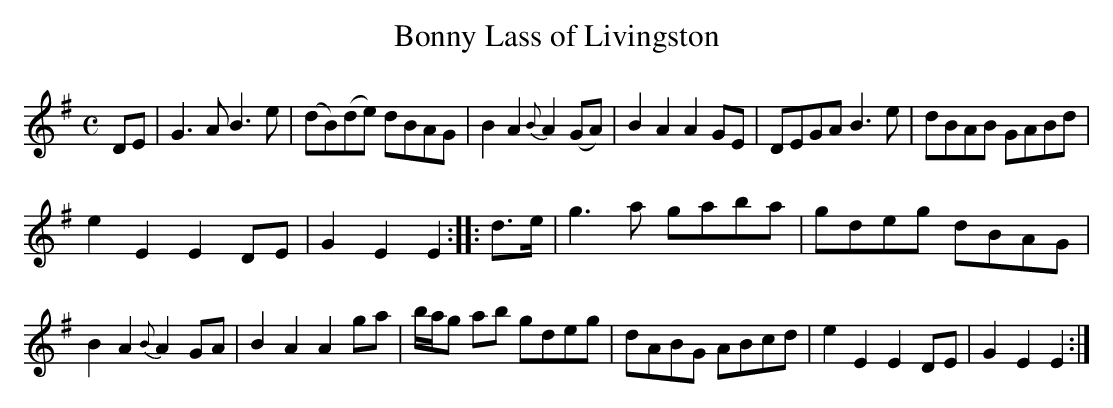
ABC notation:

X:1
T:Bonny Lass of Livingston
M:C
K:E minor
DE|\
G3A B3e| (dB)(de) dBAG| B2A2 {B}A2(GA)| B2A2 A2GE|\
DEGA B3e| dBAB GABd|
e2E2 E2DE| G2E2 E2::\
d>e|\
g3a gaba| gdeg dBAG|
B2A2 {B}A2GA| B2A2 A2ga|\
b/a/g ab gdeg| dABG ABcd| e2E2 E2DE| G2E2 E2:|
